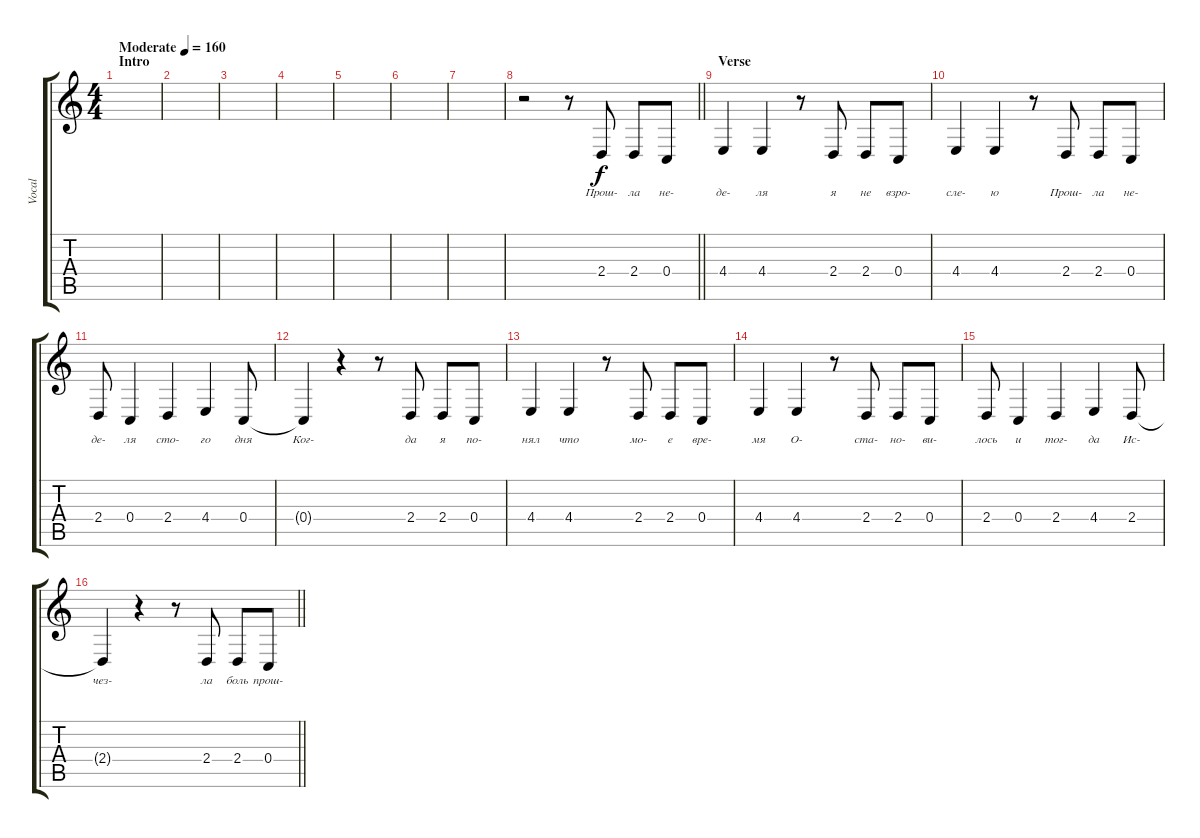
\track ("Vocal" "Vocal") {instrument lead2sawtooth}
\staff {score tabs}
\tuning (D4 A3 F3 C3 G2 C2) {hide}
\ts (4 4)
\section ("" "Intro")
\tempo (160 "Moderate")
\clef g2
\ks c
|
|
|
|
|
|
|
\barLineRight lightlight
r.2 r.8 2.4.8{lyrics (0 "Прош-") lyrics (1 "") lyrics (2 "") lyrics (3 "") lyrics (4 "")} 2.4.8{lyrics (0 "ла") lyrics (1 "") lyrics (2 "") lyrics (3 "") lyrics (4 "")} 0.4.8{lyrics (0 "не-") lyrics (1 "") lyrics (2 "") lyrics (3 "") lyrics (4 "")} |
\section ("" "Verse")
4.4.4{lyrics (0 "де-") lyrics (1 "") lyrics (2 "") lyrics (3 "") lyrics (4 "")} 4.4.4{lyrics (0 "ля") lyrics (1 "") lyrics (2 "") lyrics (3 "") lyrics (4 "")} r.8 2.4.8{lyrics (0 "я") lyrics (1 "") lyrics (2 "") lyrics (3 "") lyrics (4 "")} 2.4.8{lyrics (0 "не") lyrics (1 "") lyrics (2 "") lyrics (3 "") lyrics (4 "")} 0.4.8{lyrics (0 "взро-") lyrics (1 "") lyrics (2 "") lyrics (3 "") lyrics (4 "")} |
4.4.4{lyrics (0 "сле-") lyrics (1 "") lyrics (2 "") lyrics (3 "") lyrics (4 "")} 4.4.4{lyrics (0 "ю") lyrics (1 "") lyrics (2 "") lyrics (3 "") lyrics (4 "")} r.8 2.4.8{lyrics (0 "Прош-") lyrics (1 "") lyrics (2 "") lyrics (3 "") lyrics (4 "")} 2.4.8{lyrics (0 "ла") lyrics (1 "") lyrics (2 "") lyrics (3 "") lyrics (4 "")} 0.4.8{lyrics (0 "не-") lyrics (1 "") lyrics (2 "") lyrics (3 "") lyrics (4 "")} |
2.4.8{lyrics (0 "де-") lyrics (1 "") lyrics (2 "") lyrics (3 "") lyrics (4 "")} 0.4.4{lyrics (0 "ля") lyrics (1 "") lyrics (2 "") lyrics (3 "") lyrics (4 "")} 2.4.4{lyrics (0 "сто-") lyrics (1 "") lyrics (2 "") lyrics (3 "") lyrics (4 "")} 4.4.4{lyrics (0 "го") lyrics (1 "") lyrics (2 "") lyrics (3 "") lyrics (4 "")} 0.4.8{lyrics (0 "дня") lyrics (1 "") lyrics (2 "") lyrics (3 "") lyrics (4 "")} |
0.4{t}.4{lyrics (0 "Ког-") lyrics (1 "") lyrics (2 "") lyrics (3 "") lyrics (4 "")} r.4 r.8 2.4.8{lyrics (0 "да") lyrics (1 "") lyrics (2 "") lyrics (3 "") lyrics (4 "")} 2.4.8{lyrics (0 "я") lyrics (1 "") lyrics (2 "") lyrics (3 "") lyrics (4 "")} 0.4.8{lyrics (0 "по-") lyrics (1 "") lyrics (2 "") lyrics (3 "") lyrics (4 "")} |
4.4.4{lyrics (0 "нял") lyrics (1 "") lyrics (2 "") lyrics (3 "") lyrics (4 "")} 4.4.4{lyrics (0 "что") lyrics (1 "") lyrics (2 "") lyrics (3 "") lyrics (4 "")} r.8 2.4.8{lyrics (0 "мо-") lyrics (1 "") lyrics (2 "") lyrics (3 "") lyrics (4 "")} 2.4.8{lyrics (0 "е") lyrics (1 "") lyrics (2 "") lyrics (3 "") lyrics (4 "")} 0.4.8{lyrics (0 "вре-") lyrics (1 "") lyrics (2 "") lyrics (3 "") lyrics (4 "")} |
4.4.4{lyrics (0 "мя") lyrics (1 "") lyrics (2 "") lyrics (3 "") lyrics (4 "")} 4.4.4{lyrics (0 "О-") lyrics (1 "") lyrics (2 "") lyrics (3 "") lyrics (4 "")} r.8 2.4.8{lyrics (0 "ста-") lyrics (1 "") lyrics (2 "") lyrics (3 "") lyrics (4 "")} 2.4.8{lyrics (0 "но-") lyrics (1 "") lyrics (2 "") lyrics (3 "") lyrics (4 "")} 0.4.8{lyrics (0 "ви-") lyrics (1 "") lyrics (2 "") lyrics (3 "") lyrics (4 "")} |
2.4.8{lyrics (0 "лось") lyrics (1 "") lyrics (2 "") lyrics (3 "") lyrics (4 "")} 0.4.4{lyrics (0 "и") lyrics (1 "") lyrics (2 "") lyrics (3 "") lyrics (4 "")} 2.4.4{lyrics (0 "тог-") lyrics (1 "") lyrics (2 "") lyrics (3 "") lyrics (4 "")} 4.4.4{lyrics (0 "да") lyrics (1 "") lyrics (2 "") lyrics (3 "") lyrics (4 "")} 2.4.8{lyrics (0 "Ис-") lyrics (1 "") lyrics (2 "") lyrics (3 "") lyrics (4 "")} |
\barLineRight lightlight
2.4{t}.4{lyrics (0 "чез-") lyrics (1 "") lyrics (2 "") lyrics (3 "") lyrics (4 "")} r.4 r.8 2.4.8{lyrics (0 "ла") lyrics (1 "") lyrics (2 "") lyrics (3 "") lyrics (4 "")} 2.4.8{lyrics (0 "боль") lyrics (1 "") lyrics (2 "") lyrics (3 "") lyrics (4 "")} 0.4.8{lyrics (0 "прош-") lyrics (1 "") lyrics (2 "") lyrics (3 "") lyrics (4 "")}
